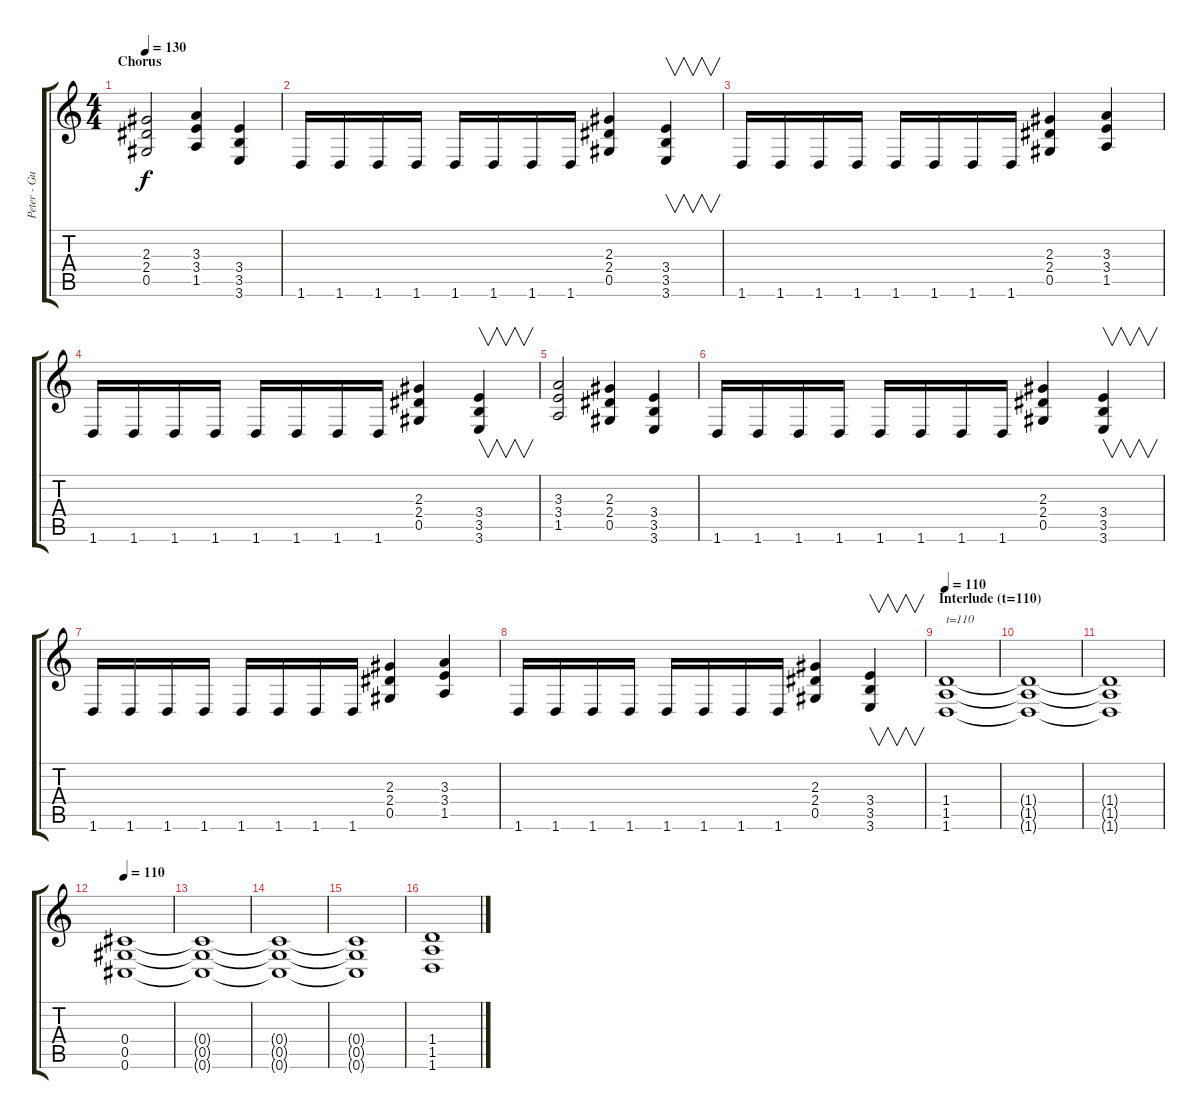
\track ("Peter - Guitar" "Peter - Gu") {instrument distortionguitar}
\staff {score tabs}
\tuning (Eb4 Bb3 Gb3 Db3 Ab2 Db2) {hide}
\ts (4 4)
\section ("" "Chorus")
\tempo 130
\clef g2
\ks c
(2.3 2.4 0.5).2{dy f volume 12 balance 3 instrument distortionguitar} (3.3 3.4 1.5).4 (3.4 3.5 3.6).4 |
1.6.16 1.6.16 1.6.16 1.6.16 1.6.16 1.6.16 1.6.16 1.6.16 (2.3 2.4 0.5).4 (3.4 3.5 3.6).4{v} |
1.6.16 1.6.16 1.6.16 1.6.16 1.6.16 1.6.16 1.6.16 1.6.16 (2.3 2.4 0.5).4 (3.3 3.4 1.5).4 |
1.6.16 1.6.16 1.6.16 1.6.16 1.6.16 1.6.16 1.6.16 1.6.16 (2.3 2.4 0.5).4 (3.4 3.5 3.6).4{v} |
(3.3 3.4 1.5).2 (2.3 2.4 0.5).4 (3.4 3.5 3.6).4 |
1.6.16 1.6.16 1.6.16 1.6.16 1.6.16 1.6.16 1.6.16 1.6.16 (2.3 2.4 0.5).4 (3.4 3.5 3.6).4{v} |
1.6.16 1.6.16 1.6.16 1.6.16 1.6.16 1.6.16 1.6.16 1.6.16 (2.3 2.4 0.5).4 (3.3 3.4 1.5).4 |
1.6.16 1.6.16 1.6.16 1.6.16 1.6.16 1.6.16 1.6.16 1.6.16 (2.3 2.4 0.5).4 (3.4 3.5 3.6).4{v} |
\section ("" "Interlude (t=110)")
\tempo 110
(1.4 1.5 1.6).1{txt "t=110" volume 12 balance 3 instrument distortionguitar} |
(1.4{t} 1.5{t} 1.6{t}).1 |
(1.4{t} 1.5{t} 1.6{t}).1 |
\tempo 110
(0.4 0.5 0.6).1 |
(0.4{t} 0.5{t} 0.6{t}).1 |
(0.4{t} 0.5{t} 0.6{t}).1 |
(0.4{t} 0.5{t} 0.6{t}).1 |
(1.4 1.5 1.6).1
